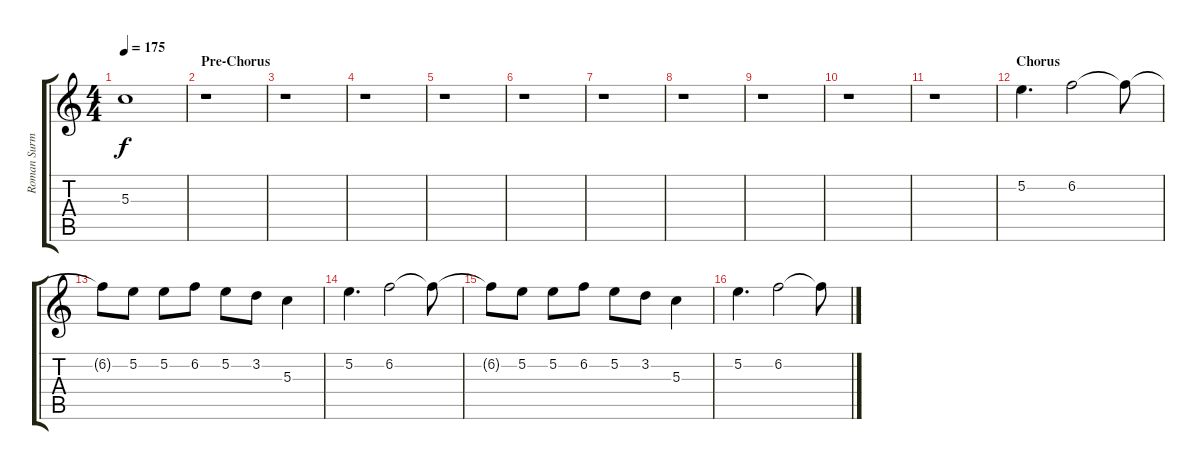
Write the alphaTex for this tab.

\track ("Roman Surman (Lead)" "Roman Surm") {instrument overdrivenguitar}
\staff {score tabs}
\tuning (E4 B3 G3 D3 A2 E2) {hide}
\ts (4 4)
\tempo 175
\clef g2
\ks c
5.3{t}.1{dy f} |
\section ("" "Pre-Chorus")
r.1 |
r.1 |
r.1 |
r.1 |
r.1 |
r.1 |
r.1 |
r.1 |
r.1 |
r.1 |
\section ("" "Chorus")
5.2.4{d} 6.2.2 6.2{t}.8 |
6.2{t}.8 5.2.8 5.2.8 6.2.8 5.2.8 3.2.8 5.3.4 |
5.2.4{d} 6.2.2 6.2{t}.8 |
6.2{t}.8 5.2.8 5.2.8 6.2.8 5.2.8 3.2.8 5.3.4 |
5.2.4{d} 6.2.2 6.2{t}.8
